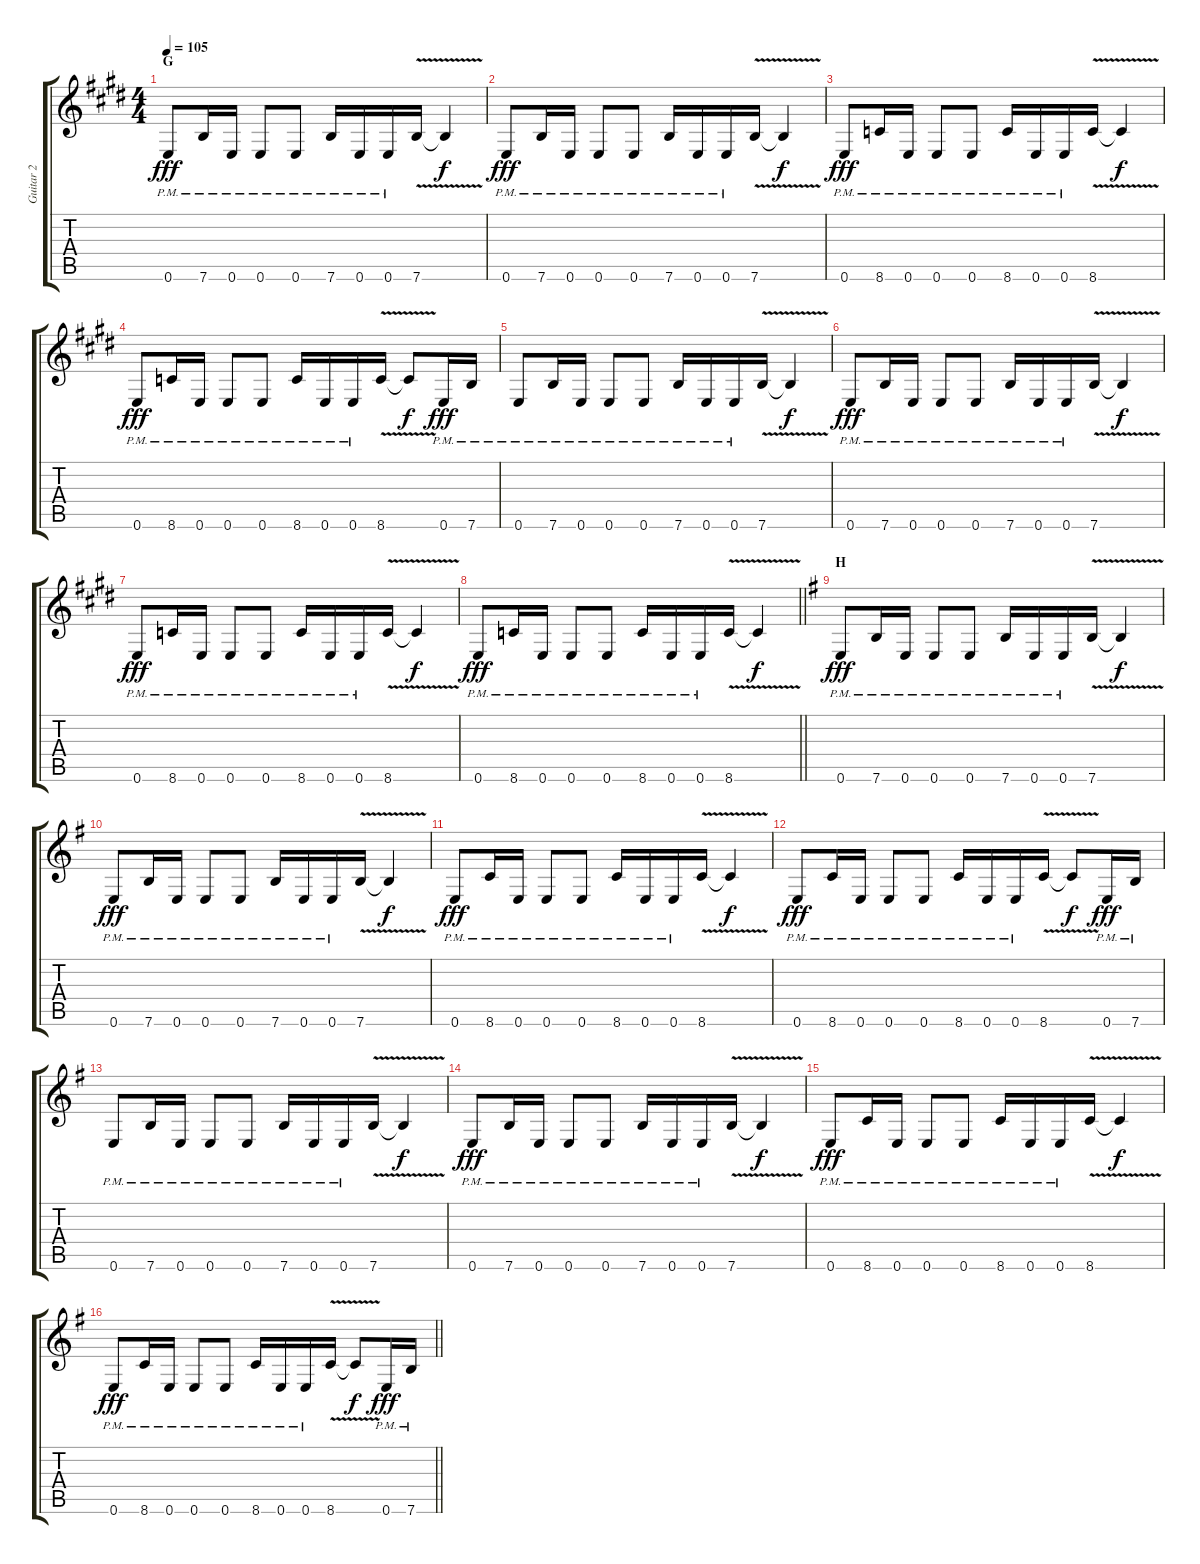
\track ("Guitar 2" "Guitar 2") {instrument distortionguitar}
\staff {score tabs}
\tuning (E4 B3 G3 D3 A2 E2) {hide}
\ts (4 4)
\section ("" "G")
\tempo 105
\clef g2
\ks e
0.6{pm}.8{dy fff} 7.6{pm}.16 0.6{pm}.16 0.6{pm}.8 0.6{pm}.8 7.6{pm}.16 0.6{pm}.16 0.6{pm}.16 7.6{v}.16 7.6{t}.4{dy f} |
0.6{pm}.8{dy fff} 7.6{pm}.16 0.6{pm}.16 0.6{pm}.8 0.6{pm}.8 7.6{pm}.16 0.6{pm}.16 0.6{pm}.16 7.6{v}.16 7.6{t}.4{dy f} |
0.6{pm}.8{dy fff} 8.6{pm}.16 0.6{pm}.16 0.6{pm}.8 0.6{pm}.8 8.6{pm}.16 0.6{pm}.16 0.6{pm}.16 8.6{v}.16 8.6{t}.4{dy f} |
0.6{pm}.8{dy fff} 8.6{pm}.16 0.6{pm}.16 0.6{pm}.8 0.6{pm}.8 8.6{pm}.16 0.6{pm}.16 0.6{pm}.16 8.6{v}.16 8.6{t}.8{dy f} 0.6{pm}.16{dy fff} 7.6{pm}.16 |
0.6{pm}.8 7.6{pm}.16 0.6{pm}.16 0.6{pm}.8 0.6{pm}.8 7.6{pm}.16 0.6{pm}.16 0.6{pm}.16 7.6{v}.16 7.6{t}.4{dy f} |
0.6{pm}.8{dy fff} 7.6{pm}.16 0.6{pm}.16 0.6{pm}.8 0.6{pm}.8 7.6{pm}.16 0.6{pm}.16 0.6{pm}.16 7.6{v}.16 7.6{t}.4{dy f} |
0.6{pm}.8{dy fff} 8.6{pm}.16 0.6{pm}.16 0.6{pm}.8 0.6{pm}.8 8.6{pm}.16 0.6{pm}.16 0.6{pm}.16 8.6{v}.16 8.6{t}.4{dy f} |
\barLineRight lightlight
0.6{pm}.8{dy fff} 8.6{pm}.16 0.6{pm}.16 0.6{pm}.8 0.6{pm}.8 8.6{pm}.16 0.6{pm}.16 0.6{pm}.16 8.6{v}.16 8.6{t}.4{dy f} |
\section ("" "H")
\ks g
0.6{pm}.8{dy fff} 7.6{pm}.16 0.6{pm}.16 0.6{pm}.8 0.6{pm}.8 7.6{pm}.16 0.6{pm}.16 0.6{pm}.16 7.6{v}.16 7.6{t}.4{dy f} |
0.6{pm}.8{dy fff} 7.6{pm}.16 0.6{pm}.16 0.6{pm}.8 0.6{pm}.8 7.6{pm}.16 0.6{pm}.16 0.6{pm}.16 7.6{v}.16 7.6{t}.4{dy f} |
0.6{pm}.8{dy fff} 8.6{pm}.16 0.6{pm}.16 0.6{pm}.8 0.6{pm}.8 8.6{pm}.16 0.6{pm}.16 0.6{pm}.16 8.6{v}.16 8.6{t}.4{dy f} |
0.6{pm}.8{dy fff} 8.6{pm}.16 0.6{pm}.16 0.6{pm}.8 0.6{pm}.8 8.6{pm}.16 0.6{pm}.16 0.6{pm}.16 8.6{v}.16 8.6{t}.8{dy f} 0.6{pm}.16{dy fff} 7.6{pm}.16 |
0.6{pm}.8 7.6{pm}.16 0.6{pm}.16 0.6{pm}.8 0.6{pm}.8 7.6{pm}.16 0.6{pm}.16 0.6{pm}.16 7.6{v}.16 7.6{t}.4{dy f} |
0.6{pm}.8{dy fff} 7.6{pm}.16 0.6{pm}.16 0.6{pm}.8 0.6{pm}.8 7.6{pm}.16 0.6{pm}.16 0.6{pm}.16 7.6{v}.16 7.6{t}.4{dy f} |
0.6{pm}.8{dy fff} 8.6{pm}.16 0.6{pm}.16 0.6{pm}.8 0.6{pm}.8 8.6{pm}.16 0.6{pm}.16 0.6{pm}.16 8.6{v}.16 8.6{t}.4{dy f} |
\barLineRight lightlight
0.6{pm}.8{dy fff} 8.6{pm}.16 0.6{pm}.16 0.6{pm}.8 0.6{pm}.8 8.6{pm}.16 0.6{pm}.16 0.6{pm}.16 8.6{v}.16 8.6{t}.8{dy f} 0.6{pm}.16{dy fff} 7.6{pm}.16
